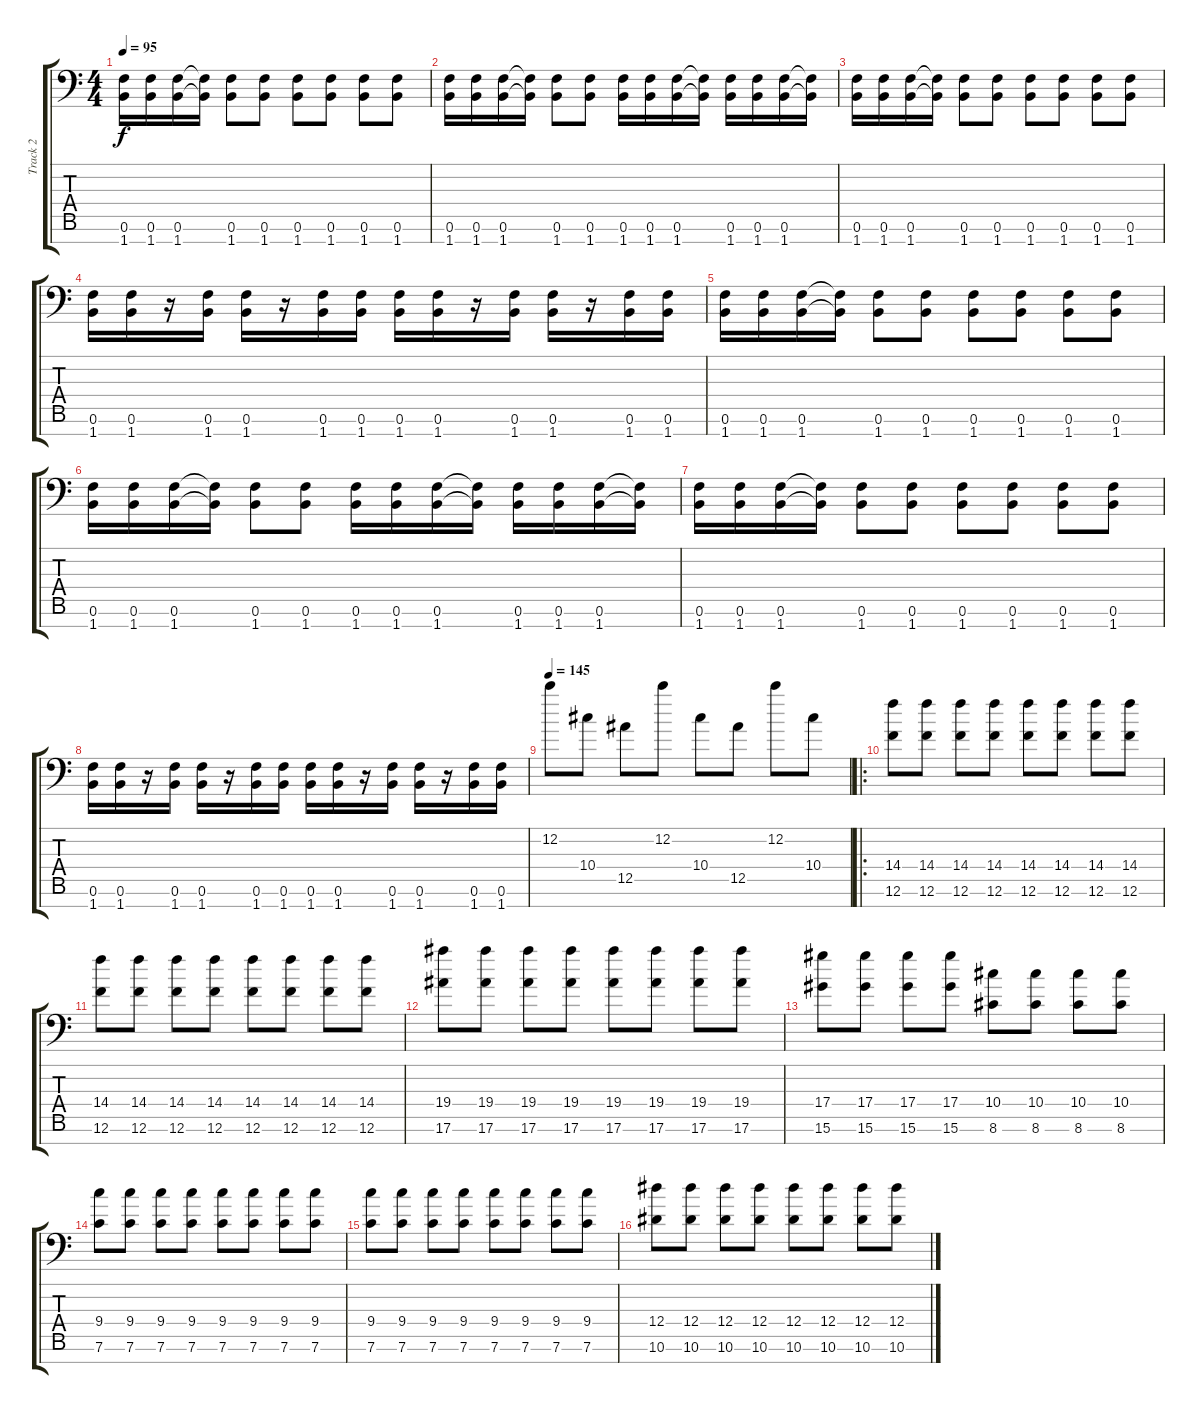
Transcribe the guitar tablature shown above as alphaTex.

\track ("Track 2" "Track 2") {instrument distortionguitar}
\staff {score tabs}
\tuning (F4 C4 Ab3 Eb3 Bb2 F2 Bb1) {hide}
\ts (4 4)
\tempo 95
\clef f4
\ks c
(0.6 1.7).16{dy f} (0.6 1.7).16 (0.6 1.7).16 (0.6{t} 1.7{t}).16 (0.6 1.7).8 (0.6 1.7).8 (0.6 1.7).8 (0.6 1.7).8 (0.6 1.7).8 (0.6 1.7).8 |
(0.6 1.7).16 (0.6 1.7).16 (0.6 1.7).16 (0.6{t} 1.7{t}).16 (0.6 1.7).8 (0.6 1.7).8 (0.6 1.7).16 (0.6 1.7).16 (0.6 1.7).16 (0.6{t} 1.7{t}).16 (0.6 1.7).16 (0.6 1.7).16 (0.6 1.7).16 (0.6{t} 1.7{t}).16 |
(0.6 1.7).16 (0.6 1.7).16 (0.6 1.7).16 (0.6{t} 1.7{t}).16 (0.6 1.7).8 (0.6 1.7).8 (0.6 1.7).8 (0.6 1.7).8 (0.6 1.7).8 (0.6 1.7).8 |
(0.6 1.7).16 (0.6 1.7).16 r.16 (0.6 1.7).16 (0.6 1.7).16 r.16 (0.6 1.7).16 (0.6 1.7).16 (0.6 1.7).16 (0.6 1.7).16 r.16 (0.6 1.7).16 (0.6 1.7).16 r.16 (0.6 1.7).16 (0.6 1.7).16 |
(0.6 1.7).16 (0.6 1.7).16 (0.6 1.7).16 (0.6{t} 1.7{t}).16 (0.6 1.7).8 (0.6 1.7).8 (0.6 1.7).8 (0.6 1.7).8 (0.6 1.7).8 (0.6 1.7).8 |
(0.6 1.7).16 (0.6 1.7).16 (0.6 1.7).16 (0.6{t} 1.7{t}).16 (0.6 1.7).8 (0.6 1.7).8 (0.6 1.7).16 (0.6 1.7).16 (0.6 1.7).16 (0.6{t} 1.7{t}).16 (0.6 1.7).16 (0.6 1.7).16 (0.6 1.7).16 (0.6{t} 1.7{t}).16 |
(0.6 1.7).16 (0.6 1.7).16 (0.6 1.7).16 (0.6{t} 1.7{t}).16 (0.6 1.7).8 (0.6 1.7).8 (0.6 1.7).8 (0.6 1.7).8 (0.6 1.7).8 (0.6 1.7).8 |
(0.6 1.7).16 (0.6 1.7).16 r.16 (0.6 1.7).16 (0.6 1.7).16 r.16 (0.6 1.7).16 (0.6 1.7).16 (0.6 1.7).16 (0.6 1.7).16 r.16 (0.6 1.7).16 (0.6 1.7).16 r.16 (0.6 1.7).16 (0.6 1.7).16 |
\tempo 145
12.2.8{instrument electricguitarjazz} 10.4.8 12.5.8 12.2.8 10.4.8 12.5.8 12.2.8 10.4.8 |
\ro
(14.4 12.6).8{instrument distortionguitar} (14.4 12.6).8 (14.4 12.6).8 (14.4 12.6).8 (14.4 12.6).8 (14.4 12.6).8 (14.4 12.6).8 (14.4 12.6).8 |
(14.4 12.6).8 (14.4 12.6).8 (14.4 12.6).8 (14.4 12.6).8 (14.4 12.6).8 (14.4 12.6).8 (14.4 12.6).8 (14.4 12.6).8 |
(19.4 17.6).8 (19.4 17.6).8 (19.4 17.6).8 (19.4 17.6).8 (19.4 17.6).8 (19.4 17.6).8 (19.4 17.6).8 (19.4 17.6).8 |
(17.4 15.6).8 (17.4 15.6).8 (17.4 15.6).8 (17.4 15.6).8 (10.4 8.6).8 (10.4 8.6).8 (10.4 8.6).8 (10.4 8.6).8 |
(9.4 7.6).8 (9.4 7.6).8 (9.4 7.6).8 (9.4 7.6).8 (9.4 7.6).8 (9.4 7.6).8 (9.4 7.6).8 (9.4 7.6).8 |
(9.4 7.6).8 (9.4 7.6).8 (9.4 7.6).8 (9.4 7.6).8 (9.4 7.6).8 (9.4 7.6).8 (9.4 7.6).8 (9.4 7.6).8 |
(12.4 10.6).8{instrument distortionguitar} (12.4 10.6).8 (12.4 10.6).8 (12.4 10.6).8 (12.4 10.6).8 (12.4 10.6).8 (12.4 10.6).8 (12.4 10.6).8
